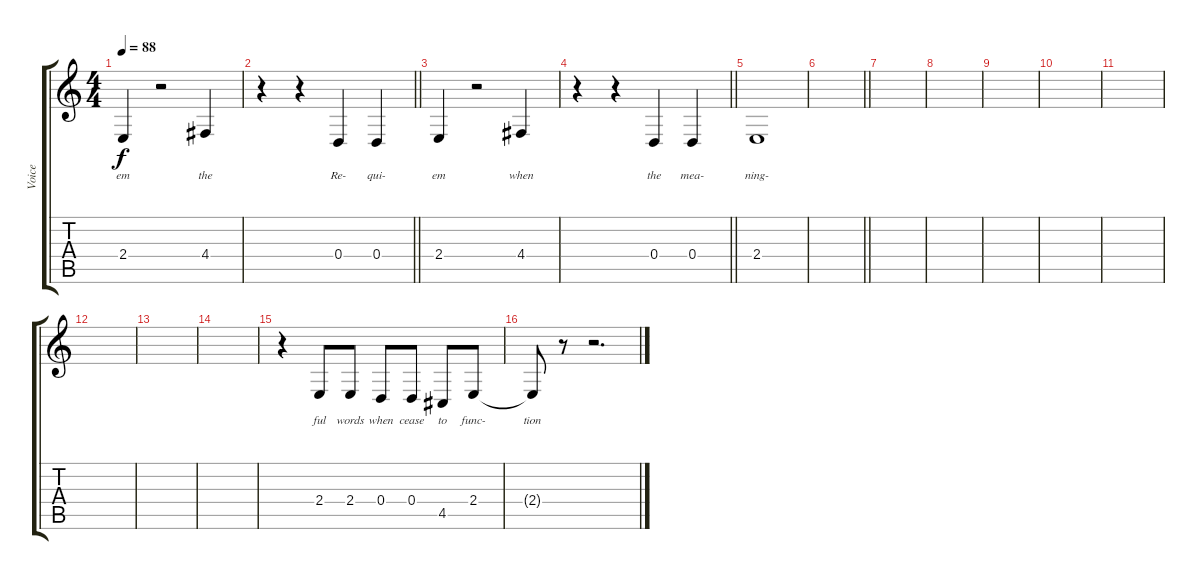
\track ("Voice" "Voice") {instrument lead6voice}
\staff {score tabs}
\tuning (E4 B3 G3 D3 A2 E2) {hide}
\ts (4 4)
\tempo 88
\clef g2
\ks c
2.4.4{lyrics (0 "em") lyrics (1 "") lyrics (2 "") lyrics (3 "") lyrics (4 "") dy f} r.2 4.4.4{lyrics (0 "the") lyrics (1 "") lyrics (2 "") lyrics (3 "") lyrics (4 "")} |
\barLineRight lightlight
r.4 r.4 0.4.4{lyrics (0 "Re-") lyrics (1 "") lyrics (2 "") lyrics (3 "") lyrics (4 "")} 0.4.4{lyrics (0 "qui-") lyrics (1 "") lyrics (2 "") lyrics (3 "") lyrics (4 "")} |
2.4.4{lyrics (0 "em") lyrics (1 "") lyrics (2 "") lyrics (3 "") lyrics (4 "")} r.2 4.4.4{lyrics (0 "when") lyrics (1 "") lyrics (2 "") lyrics (3 "") lyrics (4 "")} |
\barLineRight lightlight
r.4 r.4 0.4.4{lyrics (0 "the") lyrics (1 "") lyrics (2 "") lyrics (3 "") lyrics (4 "")} 0.4.4{lyrics (0 "mea-") lyrics (1 "") lyrics (2 "") lyrics (3 "") lyrics (4 "")} |
2.4.1{lyrics (0 "ning-") lyrics (1 "") lyrics (2 "") lyrics (3 "") lyrics (4 "")} |
\barLineRight lightlight
|
|
|
|
|
|
|
|
|
r.4 2.4.8{lyrics (0 "ful") lyrics (1 "") lyrics (2 "") lyrics (3 "") lyrics (4 "")} 2.4.8{lyrics (0 "words") lyrics (1 "") lyrics (2 "") lyrics (3 "") lyrics (4 "")} 0.4.8{lyrics (0 "when") lyrics (1 "") lyrics (2 "") lyrics (3 "") lyrics (4 "")} 0.4.8{lyrics (0 "cease") lyrics (1 "") lyrics (2 "") lyrics (3 "") lyrics (4 "")} 4.5.8{lyrics (0 "to") lyrics (1 "") lyrics (2 "") lyrics (3 "") lyrics (4 "")} 2.4.8{lyrics (0 "func-") lyrics (1 "") lyrics (2 "") lyrics (3 "") lyrics (4 "")} |
2.4{t}.8{lyrics (0 "tion") lyrics (1 "") lyrics (2 "") lyrics (3 "") lyrics (4 "")} r.8 r.2{d}
